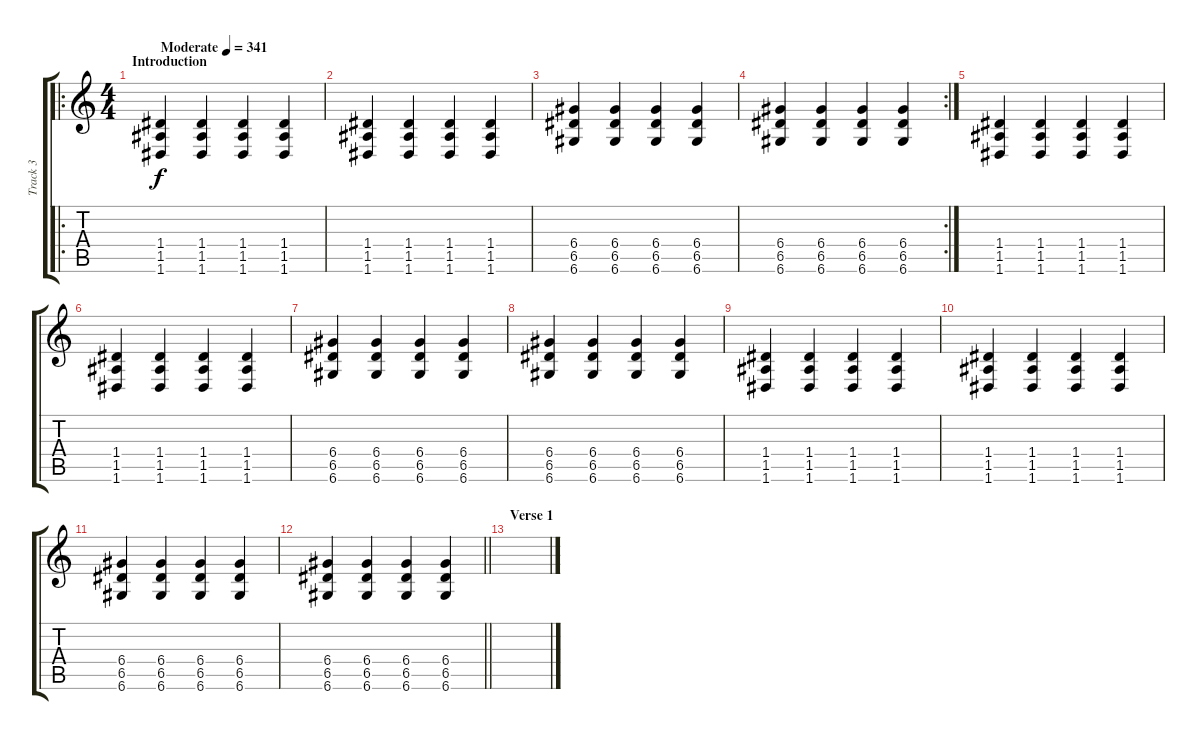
\track ("Track 3" "Track 3") {instrument overdrivenguitar}
\staff {score tabs}
\tuning (E4 B3 G3 D3 A2 D2) {hide}
\ro
\ts (4 4)
\section ("" "Introduction")
\tempo (341 "Moderate")
\clef g2
\ks c
(1.4 1.5 1.6).4{dy f instrument overdrivenguitar} (1.4 1.5 1.6).4 (1.4 1.5 1.6).4 (1.4 1.5 1.6).4 |
(1.4 1.5 1.6).4 (1.4 1.5 1.6).4 (1.4 1.5 1.6).4 (1.4 1.5 1.6).4 |
(6.4 6.5 6.6).4 (6.4 6.5 6.6).4 (6.4 6.5 6.6).4 (6.4 6.5 6.6).4 |
\rc 2
(6.4 6.5 6.6).4 (6.4 6.5 6.6).4 (6.4 6.5 6.6).4 (6.4 6.5 6.6).4 |
(1.4 1.5 1.6).4 (1.4 1.5 1.6).4 (1.4 1.5 1.6).4 (1.4 1.5 1.6).4 |
(1.4 1.5 1.6).4 (1.4 1.5 1.6).4 (1.4 1.5 1.6).4 (1.4 1.5 1.6).4 |
(6.4 6.5 6.6).4 (6.4 6.5 6.6).4 (6.4 6.5 6.6).4 (6.4 6.5 6.6).4 |
(6.4 6.5 6.6).4 (6.4 6.5 6.6).4 (6.4 6.5 6.6).4 (6.4 6.5 6.6).4 |
(1.4 1.5 1.6).4 (1.4 1.5 1.6).4 (1.4 1.5 1.6).4 (1.4 1.5 1.6).4 |
(1.4 1.5 1.6).4 (1.4 1.5 1.6).4 (1.4 1.5 1.6).4 (1.4 1.5 1.6).4 |
(6.4 6.5 6.6).4 (6.4 6.5 6.6).4 (6.4 6.5 6.6).4 (6.4 6.5 6.6).4 |
\barLineRight lightlight
(6.4 6.5 6.6).4 (6.4 6.5 6.6).4 (6.4 6.5 6.6).4 (6.4 6.5 6.6).4 |
\section ("" "Verse 1")
